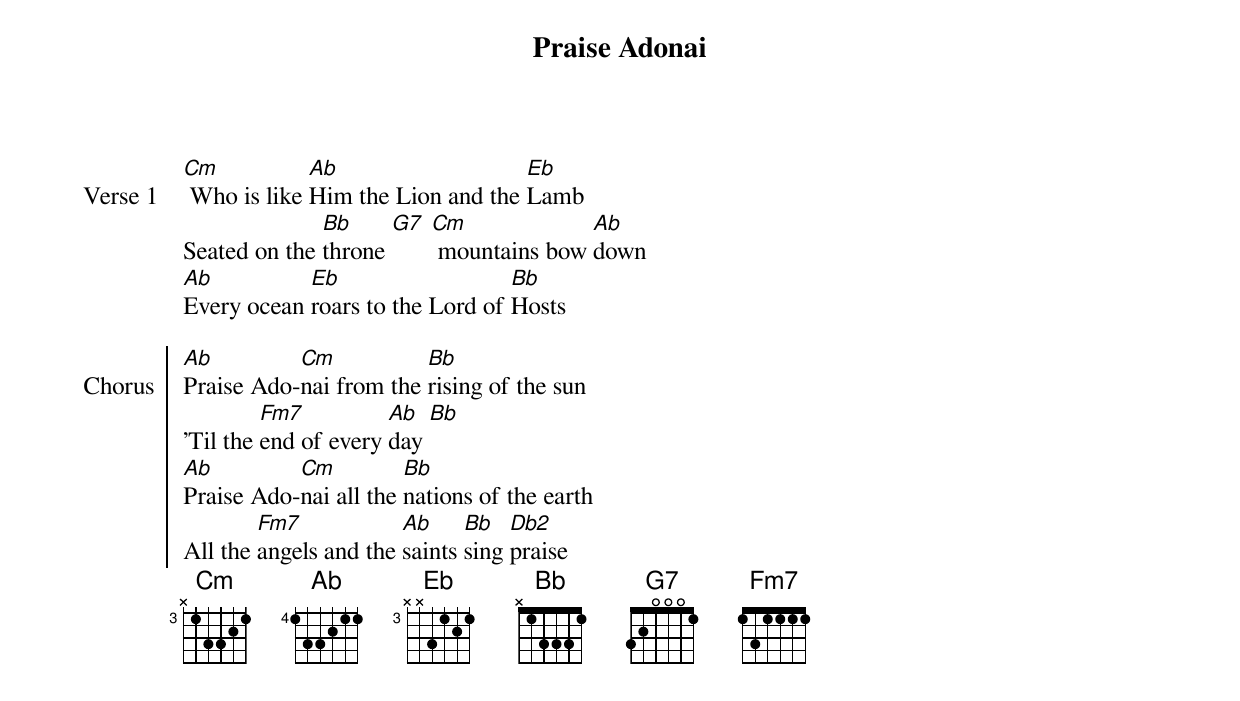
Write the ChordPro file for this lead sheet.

{title: Praise Adonai}
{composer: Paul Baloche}
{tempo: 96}
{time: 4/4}
{transpose: -9}
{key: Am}

{start_of_verse: Verse 1}
[Am] Who is like [F]Him the Lion and the [C]Lamb
Seated on the [G]throne [E7] [Am] mountains bow [F]down
[F]Every ocean [C]roars to the Lord of [G]Hosts
{end_of_verse: Verse 1}

{soc: Chorus}
[F]Praise Ado-[Am]nai from the [G]rising of the sun
'Til the [Dm7]end of every [F]day [G]
[F]Praise Ado-[Am]nai all the [G]nations of the earth
All the [Dm7]angels and the [F]saints [G]sing [Bb2]praise
{eoc: Chorus}
